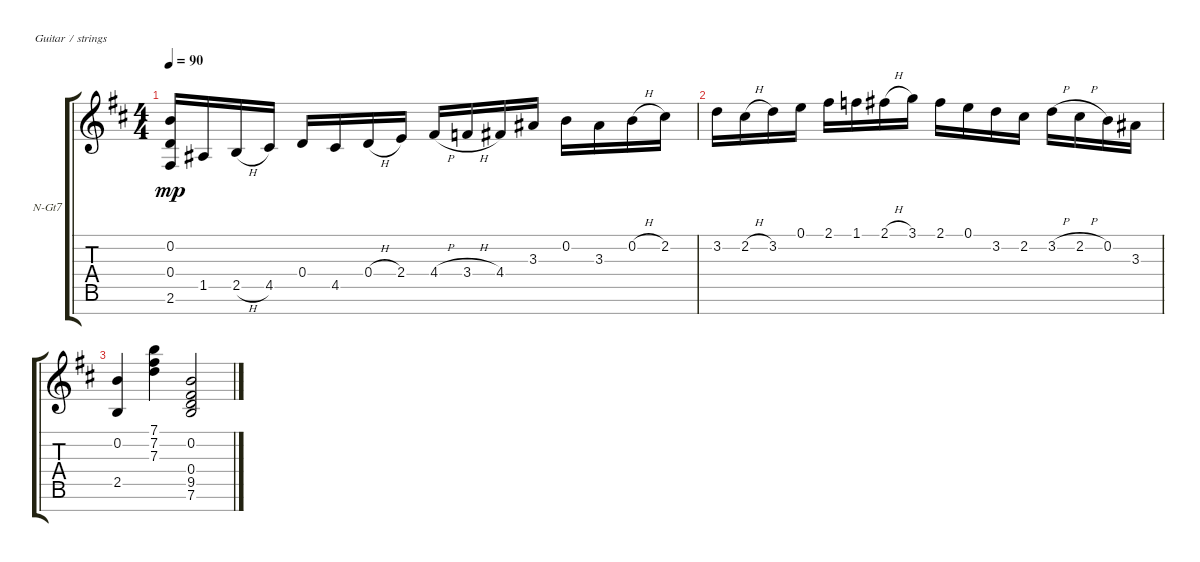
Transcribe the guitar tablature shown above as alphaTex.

\defaultSystemsLayout 4
\bracketExtendMode groupsimilarinstruments
\firstSystemTrackNameOrientation horizontal
\otherSystemsTrackNameOrientation horizontal
\track ("Nylon Guitar" "N-Gt7") {instrument acousticguitarnylon}
\staff {score tabs}
\tuning (E4 B3 G3 D3 A2 E2 B1)
\ts (4 4)
\tempo 90
\clef g2
\ks d
(0.2 0.4 2.6).16{dy mp} 1.5.16 2.5{h}.16 4.5.16 0.4.16 4.5.16 0.4{h}.16 2.4.16 4.4{h}.16 3.4{h}.16 4.4.16 3.3.16 0.2.16 3.3.16 0.2{h}.16 2.2.16 |
3.2.16 2.2{h}.16 3.2.16 0.1.16 2.1.16 1.1.16 2.1{h}.16 3.1.16 2.1.16 0.1.16 3.2.16 2.2.16 3.2{h}.16 2.2{h}.16 0.2.16 3.3.16 |
(0.2 2.5).4 (7.1 7.2 7.3).4 (0.2 9.5 0.4 7.6).2
